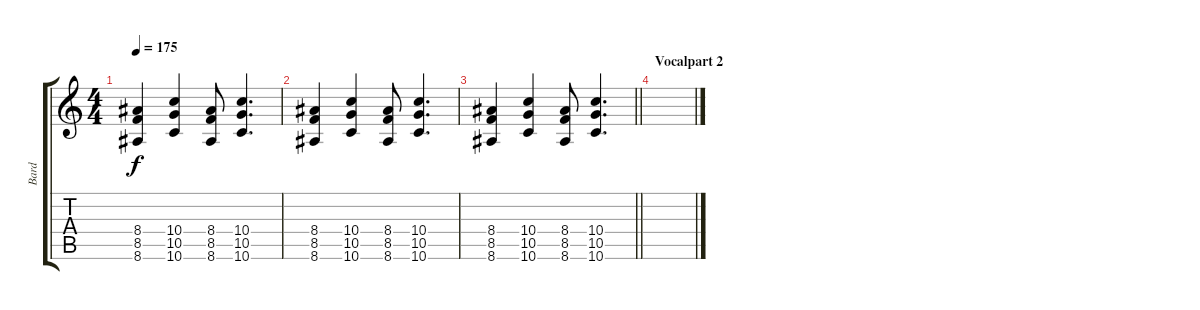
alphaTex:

\track ("Bard" "Bard") {instrument distortionguitar bank 7}
\staff {score tabs}
\tuning (E4 B3 G3 D3 A2 D2) {hide}
\ts (4 4)
\tempo 175
\clef g2
\ks c
(8.4 8.5 8.6).4{dy f} (10.4 10.5 10.6).4 (8.4 8.5 8.6).8 (10.4 10.5 10.6).4{d} |
(8.4 8.5 8.6).4 (10.4 10.5 10.6).4 (8.4 8.5 8.6).8 (10.4 10.5 10.6).4{d} |
\barLineRight lightlight
(8.4 8.5 8.6).4 (10.4 10.5 10.6).4 (8.4 8.5 8.6).8 (10.4 10.5 10.6).4{d} |
\section ("" "Vocalpart 2")
